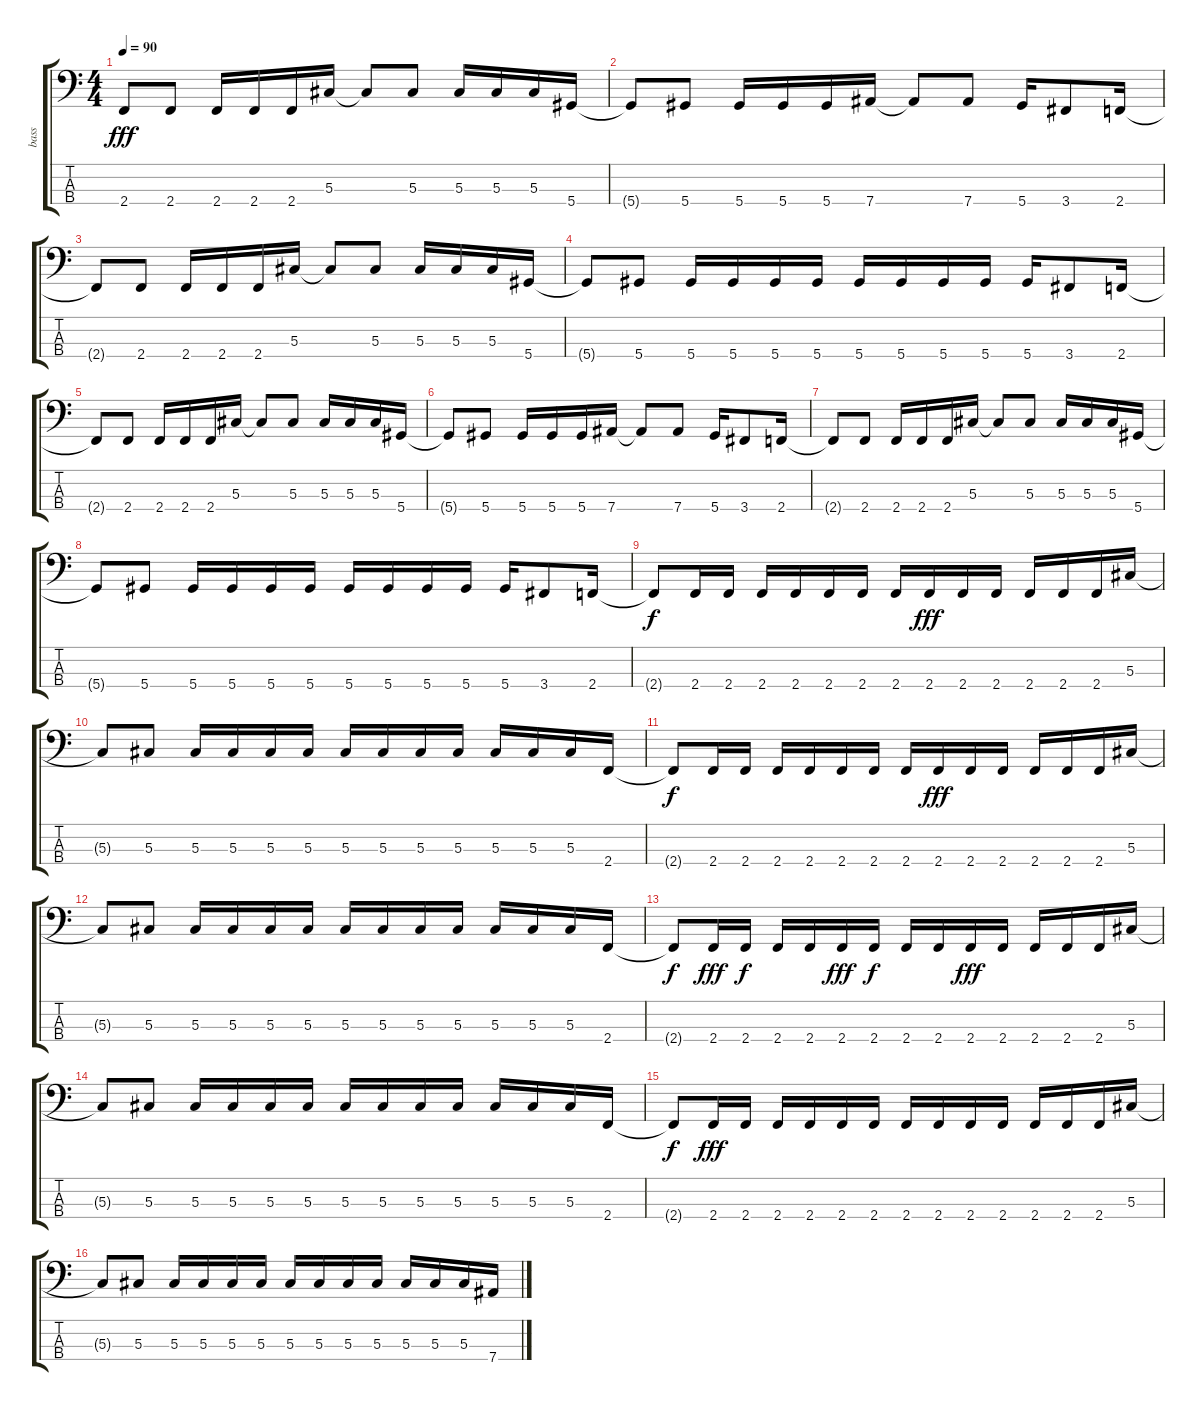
\track ("bass" "bass") {instrument electricbasspick}
\staff {score tabs}
\tuning (Gb2 Db2 Ab1 Eb1) {hide}
\ts (4 4)
\tempo 90
\clef f4
\ks c
2.4{t}.8{dy fff} 2.4.8 2.4.16 2.4.16 2.4.16 5.3.16 5.3{t}.8 5.3.8 5.3.16 5.3.16 5.3.16 5.4.16 |
5.4{t}.8 5.4.8 5.4.16 5.4.16 5.4.16 7.4.16 7.4{t}.8 7.4.8 5.4.16 3.4.8 2.4.16 |
2.4{t}.8 2.4.8 2.4.16 2.4.16 2.4.16 5.3.16 5.3{t}.8 5.3.8 5.3.16 5.3.16 5.3.16 5.4.16 |
5.4{t}.8 5.4.8 5.4.16 5.4.16 5.4.16 5.4.16 5.4.16 5.4.16 5.4.16 5.4.16 5.4.16 3.4.8 2.4.16 |
2.4{t}.8 2.4.8 2.4.16 2.4.16 2.4.16 5.3.16 5.3{t}.8 5.3.8 5.3.16 5.3.16 5.3.16 5.4.16 |
5.4{t}.8 5.4.8 5.4.16 5.4.16 5.4.16 7.4.16 7.4{t}.8 7.4.8 5.4.16 3.4.8 2.4.16 |
2.4{t}.8 2.4.8 2.4.16 2.4.16 2.4.16 5.3.16 5.3{t}.8 5.3.8 5.3.16 5.3.16 5.3.16 5.4.16 |
5.4{t}.8 5.4.8 5.4.16 5.4.16 5.4.16 5.4.16 5.4.16 5.4.16 5.4.16 5.4.16 5.4.16 3.4.8 2.4.16 |
2.4{t}.8{dy f} 2.4.16 2.4.16 2.4.16 2.4.16 2.4.16 2.4.16 2.4.16 2.4.16{dy fff} 2.4.16 2.4.16 2.4.16 2.4.16 2.4.16 5.3.16 |
5.3{t}.8 5.3.8 5.3.16 5.3.16 5.3.16 5.3.16 5.3.16 5.3.16 5.3.16 5.3.16 5.3.16 5.3.16 5.3.16 2.4.16 |
2.4{t}.8{dy f} 2.4.16 2.4.16 2.4.16 2.4.16 2.4.16 2.4.16 2.4.16 2.4.16{dy fff} 2.4.16 2.4.16 2.4.16 2.4.16 2.4.16 5.3.16 |
5.3{t}.8 5.3.8 5.3.16 5.3.16 5.3.16 5.3.16 5.3.16 5.3.16 5.3.16 5.3.16 5.3.16 5.3.16 5.3.16 2.4.16 |
2.4{t}.8{dy f} 2.4.16{dy fff} 2.4.16{dy f} 2.4.16 2.4.16 2.4.16{dy fff} 2.4.16{dy f} 2.4.16 2.4.16 2.4.16{dy fff} 2.4.16 2.4.16 2.4.16 2.4.16 5.3.16 |
5.3{t}.8 5.3.8 5.3.16 5.3.16 5.3.16 5.3.16 5.3.16 5.3.16 5.3.16 5.3.16 5.3.16 5.3.16 5.3.16 2.4.16 |
2.4{t}.8{dy f} 2.4.16{dy fff} 2.4.16 2.4.16 2.4.16 2.4.16 2.4.16 2.4.16 2.4.16 2.4.16 2.4.16 2.4.16 2.4.16 2.4.16 5.3.16 |
5.3{t}.8 5.3.8 5.3.16 5.3.16 5.3.16 5.3.16 5.3.16 5.3.16 5.3.16 5.3.16 5.3.16 5.3.16 5.3.16 7.4.16
